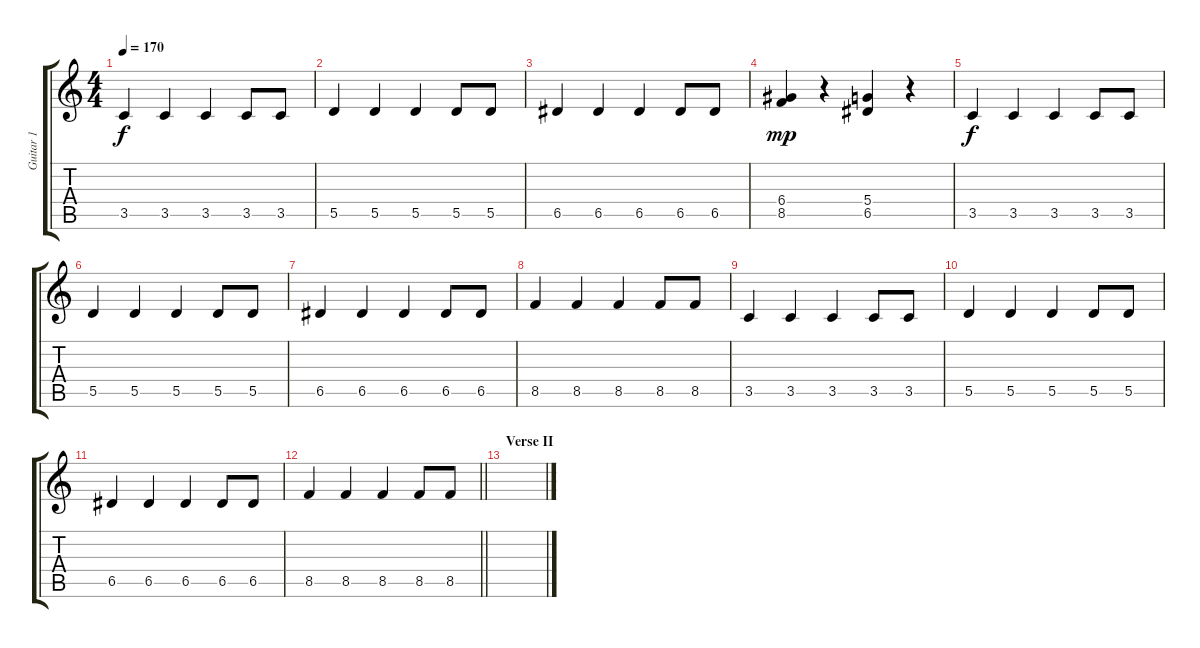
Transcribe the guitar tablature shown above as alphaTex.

\track ("Guitar 1" "Guitar 1") {instrument distortionguitar}
\staff {score tabs}
\tuning (E4 B3 G3 D3 A2 E2) {hide}
\ts (4 4)
\tempo 170
\clef g2
\ks c
3.5.4{dy f} 3.5.4 3.5.4 3.5.8 3.5.8 |
5.5.4 5.5.4 5.5.4 5.5.8 5.5.8 |
6.5.4 6.5.4 6.5.4 6.5.8 6.5.8 |
(6.4 8.5).4{dy mp} r.4 (5.4 6.5).4 r.4 |
3.5.4{dy f} 3.5.4 3.5.4 3.5.8 3.5.8 |
5.5.4 5.5.4 5.5.4 5.5.8 5.5.8 |
6.5.4 6.5.4 6.5.4 6.5.8 6.5.8 |
8.5.4 8.5.4 8.5.4 8.5.8 8.5.8 |
3.5.4 3.5.4 3.5.4 3.5.8 3.5.8 |
5.5.4 5.5.4 5.5.4 5.5.8 5.5.8 |
6.5.4 6.5.4 6.5.4 6.5.8 6.5.8 |
\barLineRight lightlight
8.5.4 8.5.4 8.5.4 8.5.8 8.5.8 |
\section ("" "Verse II")
